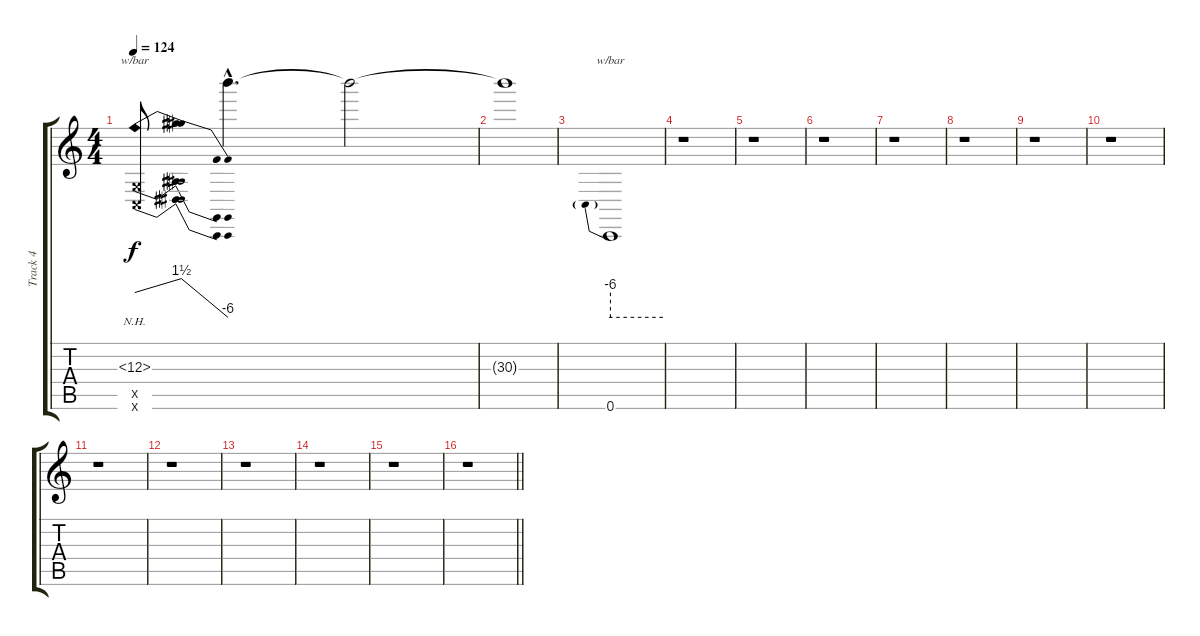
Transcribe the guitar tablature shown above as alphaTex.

\track ("Track 4" "Track 4") {instrument distortionguitar}
\staff {score tabs}
\tuning (D4 A3 F3 C3 G2 C2) {hide}
\ts (4 4)
\tempo 124
\clef g2
\ks c
(30.3{nh} 0.5{x} 0.6{x}).8{tbe (dip default 0 0 4 6 15 6 60 -24) dy f balance 3} 30.3{hac t}.4{d} 30.3{t}.2 |
30.3{t}.1 |
0.6.1{tbe (predive default 0 -24 60 -24)} |
r.1 |
r.1 |
r.1 |
r.1 |
r.1 |
r.1 |
r.1 |
r.1 |
r.1 |
r.1 |
r.1 |
r.1 |
\barLineRight lightlight
r.1
